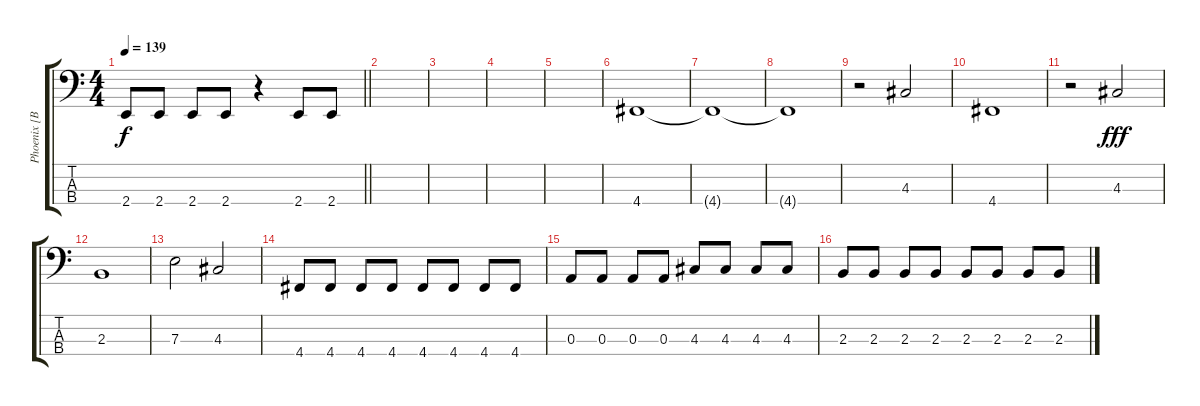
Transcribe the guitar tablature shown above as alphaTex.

\track ("Phoenix [Bass]" "Phoenix [B") {instrument electricbassfinger}
\staff {score tabs}
\tuning (G2 D2 A1 D1) {hide}
\ts (4 4)
\tempo 139
\clef f4
\barLineRight lightlight
\ks c
2.4.8{dy f} 2.4.8 2.4.8 2.4.8 r.4 2.4.8 2.4.8 |
|
|
|
|
4.4.1 |
4.4{t}.1 |
4.4{t}.1 |
r.2 4.3.2 |
4.4.1 |
r.2 4.3.2{dy fff} |
2.3.1 |
7.3.2 4.3.2 |
4.4.8 4.4.8 4.4.8 4.4.8 4.4.8 4.4.8 4.4.8 4.4.8 |
0.3.8 0.3.8 0.3.8 0.3.8 4.3.8 4.3.8 4.3.8 4.3.8 |
2.3.8 2.3.8 2.3.8 2.3.8 2.3.8 2.3.8 2.3.8 2.3.8
